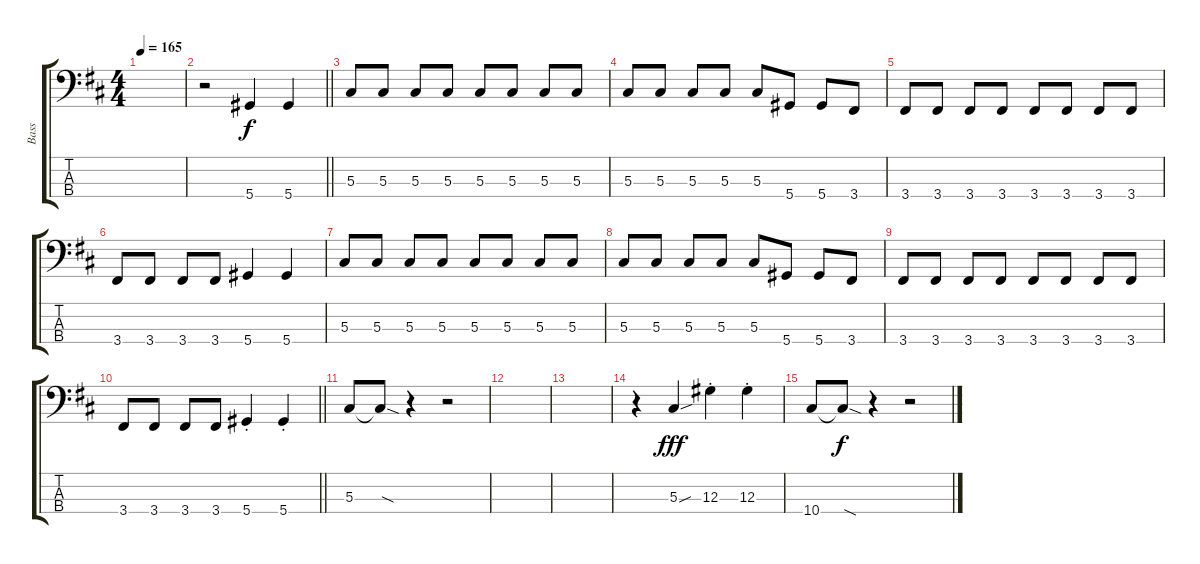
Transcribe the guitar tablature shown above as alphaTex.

\track ("Bass" "Bass") {instrument electricbassfinger}
\staff {score tabs}
\tuning (Gb2 Db2 Ab1 Eb1) {hide}
\ts (4 4)
\tempo 165
\clef f4
\ks d
|
\barLineRight lightlight
r.2 5.4.4 5.4.4 |
5.3.8 5.3.8 5.3.8 5.3.8 5.3.8 5.3.8 5.3.8 5.3.8 |
5.3.8 5.3.8 5.3.8 5.3.8 5.3.8 5.4.8 5.4.8 3.4.8 |
3.4.8 3.4.8 3.4.8 3.4.8 3.4.8 3.4.8 3.4.8 3.4.8 |
3.4.8 3.4.8 3.4.8 3.4.8 5.4.4 5.4.4 |
5.3.8 5.3.8 5.3.8 5.3.8 5.3.8 5.3.8 5.3.8 5.3.8 |
5.3.8 5.3.8 5.3.8 5.3.8 5.3.8 5.4.8 5.4.8 3.4.8 |
3.4.8 3.4.8 3.4.8 3.4.8 3.4.8 3.4.8 3.4.8 3.4.8 |
\barLineRight lightlight
3.4.8 3.4.8 3.4.8 3.4.8 5.4{st}.4 5.4{st}.4 |
5.3.8 5.3{sod t}.8{dy f} r.4 r.2 |
|
|
r.4 5.3{sou}.4{dy fff} 12.3{st}.4 12.3{st}.4 |
10.4.8 10.4{sod t}.8{dy f} r.4 r.2
